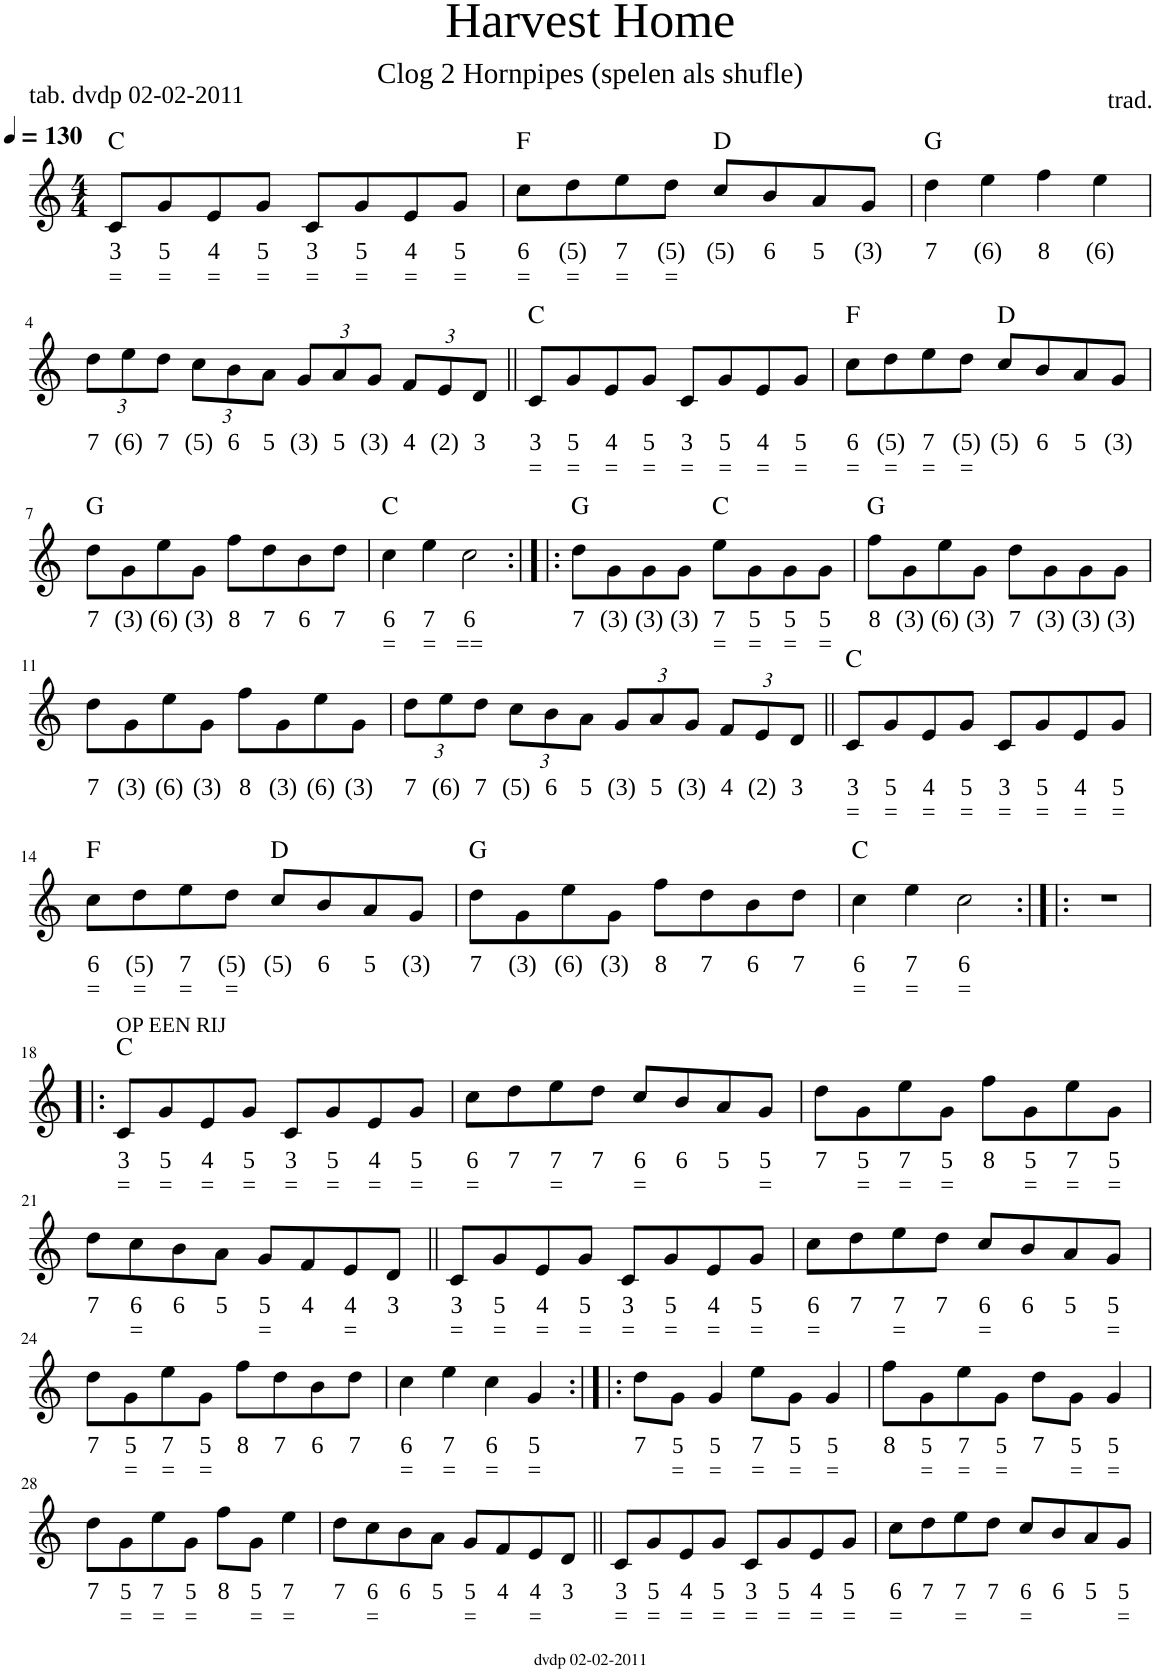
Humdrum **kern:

**kern	**text	**text	**harte
*part1	*part1	*part1	*part1
*staff1	*staff1	*staff1	*
*I"Voice	*	*	*
*clefG2	*	*	*
*k[]	*	*	*
*M4/4	*	*	*
*MM130	*	*	*
=1	=1	=1	=1
!	!LO:LY:b	!LO:LY:b	!
8c/L	3	=	C:maj
!	!LO:LY:b	!LO:LY:b	!
8g/	5	=	.
!	!LO:LY:b	!LO:LY:b	!
8e/	4	=	.
!	!LO:LY:b	!LO:LY:b	!
8g/J	5	=	.
!	!LO:LY:b	!LO:LY:b	!
8c/L	3	=	.
!	!LO:LY:b	!LO:LY:b	!
8g/	5	=	.
!	!LO:LY:b	!LO:LY:b	!
8e/	4	=	.
!	!LO:LY:b	!LO:LY:b	!
8g/J	5	=	.
=2	=2	=2	=2
!	!LO:LY:b	!LO:LY:b	!
8cc\L	6	=	F:maj
!	!LO:LY:b	!LO:LY:b	!
8dd\	(5)	=	.
!	!LO:LY:b	!LO:LY:b	!
8ee\	7	=	.
!	!LO:LY:b	!LO:LY:b	!
8dd\J	(5)	=	.
!	!LO:LY:b	!	!
8cc/L	(5)	.	D:maj
!	!LO:LY:b	!	!
8b/	6	.	.
!	!LO:LY:b	!	!
8a/	5	.	.
!	!LO:LY:b	!	!
8g/J	(3)	.	.
=3	=3	=3	=3
!	!LO:LY:b	!	!
4dd\	7	.	G:maj
!	!LO:LY:b	!	!
4ee\	(6)	.	.
!	!LO:LY:b	!	!
4ffn\	8	.	.
!	!LO:LY:b	!	!
4ee\	(6)	.	.
!!LO:LB:g=z
=4	=4	=4	=4
*Xbrackettup	*	*	*
!	!LO:LY:b	!	!
12dd\L	7	.	.
!	!LO:LY:b	!	!
12ee\	(6)	.	.
!	!LO:LY:b	!	!
12dd\J	7	.	.
!	!LO:LY:b	!	!
12cc\L	(5)	.	.
!	!LO:LY:b	!	!
12b\	6	.	.
!	!LO:LY:b	!	!
12a\J	5	.	.
!	!LO:LY:b	!	!
12g/L	(3)	.	.
!	!LO:LY:b	!	!
12a/	5	.	.
!	!LO:LY:b	!	!
12g/J	(3)	.	.
!	!LO:LY:b	!	!
12f/L	4	.	.
!	!LO:LY:b	!	!
12e/	(2)	.	.
!	!LO:LY:b	!	!
12d/J	3	.	.
=5||	=5||	=5||	=5||
!	!LO:LY:b	!LO:LY:b	!
8c/L	3	=	C:maj
!	!LO:LY:b	!LO:LY:b	!
8g/	5	=	.
!	!LO:LY:b	!LO:LY:b	!
8e/	4	=	.
!	!LO:LY:b	!LO:LY:b	!
8g/J	5	=	.
!	!LO:LY:b	!LO:LY:b	!
8c/L	3	=	.
!	!LO:LY:b	!LO:LY:b	!
8g/	5	=	.
!	!LO:LY:b	!LO:LY:b	!
8e/	4	=	.
!	!LO:LY:b	!LO:LY:b	!
8g/J	5	=	.
=6	=6	=6	=6
!	!LO:LY:b	!LO:LY:b	!
8cc\L	6	=	F:maj
!	!LO:LY:b	!LO:LY:b	!
8dd\	(5)	=	.
!	!LO:LY:b	!LO:LY:b	!
8ee\	7	=	.
!	!LO:LY:b	!LO:LY:b	!
8dd\J	(5)	=	.
!	!LO:LY:b	!	!
8cc/L	(5)	.	D:maj
!	!LO:LY:b	!	!
8b/	6	.	.
!	!LO:LY:b	!	!
8a/	5	.	.
!	!LO:LY:b	!	!
8g/J	(3)	.	.
!!LO:LB:g=z
=7	=7	=7	=7
!	!LO:LY:b	!	!
8dd\L	7	.	G:maj
!	!LO:LY:b	!	!
8g\	(3)	.	.
!	!LO:LY:b	!	!
8ee\	(6)	.	.
!	!LO:LY:b	!	!
8g\J	(3)	.	.
!	!LO:LY:b	!	!
8ffn\L	8	.	.
!	!LO:LY:b	!	!
8dd\	7	.	.
!	!LO:LY:b	!	!
8b\	6	.	.
!	!LO:LY:b	!	!
8dd\J	7	.	.
=8	=8	=8	=8
!	!LO:LY:b	!LO:LY:b	!
4cc\	6	=	C:maj
!	!LO:LY:b	!LO:LY:b	!
4ee\	7	=	.
!	!LO:LY:b	!LO:LY:b	!
2cc\	6	==	.
=9:|!|:	=9:|!|:	=9:|!|:	=9:|!|:
!	!LO:LY:b	!	!
8dd\L	7	.	G:maj
!	!LO:LY:b	!	!
8g\	(3)	.	.
!	!LO:LY:b	!	!
8g\	(3)	.	.
!	!LO:LY:b	!	!
8g\J	(3)	.	.
!	!LO:LY:b	!LO:LY:b	!
8ee\L	7	=	C:maj
!	!LO:LY:b	!LO:LY:b	!
8g\	5	=	.
!	!LO:LY:b	!LO:LY:b	!
8g\	5	=	.
!	!LO:LY:b	!LO:LY:b	!
8g\J	5	=	.
=10	=10	=10	=10
!	!LO:LY:b	!	!
8ff\L	8	.	G:maj
!	!LO:LY:b	!	!
8g\	(3)	.	.
!	!LO:LY:b	!	!
8ee\	(6)	.	.
!	!LO:LY:b	!	!
8g\J	(3)	.	.
!	!LO:LY:b	!	!
8dd\L	7	.	.
!	!LO:LY:b	!	!
8g\	(3)	.	.
!	!LO:LY:b	!	!
8g\	(3)	.	.
!	!LO:LY:b	!	!
8g\J	(3)	.	.
!!LO:LB:g=z
=11	=11	=11	=11
!	!LO:LY:b	!	!
8dd\L	7	.	.
!	!LO:LY:b	!	!
8g\	(3)	.	.
!	!LO:LY:b	!	!
8ee\	(6)	.	.
!	!LO:LY:b	!	!
8g\J	(3)	.	.
!	!LO:LY:b	!	!
8ff\L	8	.	.
!	!LO:LY:b	!	!
8g\	(3)	.	.
!	!LO:LY:b	!	!
8ee\	(6)	.	.
!	!LO:LY:b	!	!
8g\J	(3)	.	.
=12	=12	=12	=12
!	!LO:LY:b	!	!
12dd\L	7	.	.
!	!LO:LY:b	!	!
12ee\	(6)	.	.
!	!LO:LY:b	!	!
12dd\J	7	.	.
!	!LO:LY:b	!	!
12cc\L	(5)	.	.
!	!LO:LY:b	!	!
12b\	6	.	.
!	!LO:LY:b	!	!
12a\J	5	.	.
!	!LO:LY:b	!	!
12g/L	(3)	.	.
!	!LO:LY:b	!	!
12a/	5	.	.
!	!LO:LY:b	!	!
12g/J	(3)	.	.
!	!LO:LY:b	!	!
12f/L	4	.	.
!	!LO:LY:b	!	!
12e/	(2)	.	.
!	!LO:LY:b	!	!
12d/J	3	.	.
=13||	=13||	=13||	=13||
!	!LO:LY:b	!LO:LY:b	!
8c/L	3	=	C:maj
!	!LO:LY:b	!LO:LY:b	!
8g/	5	=	.
!	!LO:LY:b	!LO:LY:b	!
8e/	4	=	.
!	!LO:LY:b	!LO:LY:b	!
8g/J	5	=	.
!	!LO:LY:b	!LO:LY:b	!
8c/L	3	=	.
!	!LO:LY:b	!LO:LY:b	!
8g/	5	=	.
!	!LO:LY:b	!LO:LY:b	!
8e/	4	=	.
!	!LO:LY:b	!LO:LY:b	!
8g/J	5	=	.
!!LO:LB:g=z
=14	=14	=14	=14
!	!LO:LY:b	!LO:LY:b	!
8cc\L	6	=	F:maj
!	!LO:LY:b	!LO:LY:b	!
8dd\	(5)	=	.
!	!LO:LY:b	!LO:LY:b	!
8ee\	7	=	.
!	!LO:LY:b	!LO:LY:b	!
8dd\J	(5)	=	.
!	!LO:LY:b	!	!
8cc/L	(5)	.	D:maj
!	!LO:LY:b	!	!
8b/	6	.	.
!	!LO:LY:b	!	!
8a/	5	.	.
!	!LO:LY:b	!	!
8g/J	(3)	.	.
=15	=15	=15	=15
!	!LO:LY:b	!	!
8dd\L	7	.	G:maj
!	!LO:LY:b	!	!
8g\	(3)	.	.
!	!LO:LY:b	!	!
8ee\	(6)	.	.
!	!LO:LY:b	!	!
8g\J	(3)	.	.
!	!LO:LY:b	!	!
8ffn\L	8	.	.
!	!LO:LY:b	!	!
8dd\	7	.	.
!	!LO:LY:b	!	!
8b\	6	.	.
!	!LO:LY:b	!	!
8dd\J	7	.	.
=16	=16	=16	=16
!	!LO:LY:b	!LO:LY:b	!
4cc\	6	=	C:maj
!	!LO:LY:b	!LO:LY:b	!
4ee\	7	=	.
!	!LO:LY:b	!LO:LY:b	!
2cc\	6	=	.
=17:|!|:	=17:|!|:	=17:|!|:	=17:|!|:
1r	.	.	.
!!LO:LB:g=z
=18!|:	=18!|:	=18!|:	=18!|:
!LO:TX:a:t=OP EEN RIJ	!	!	!
!	!LO:LY:b	!LO:LY:b	!
8c/L	3	=	C:maj
!	!LO:LY:b	!LO:LY:b	!
8g/	5	=	.
!	!LO:LY:b	!LO:LY:b	!
8e/	4	=	.
!	!LO:LY:b	!LO:LY:b	!
8g/J	5	=	.
!	!LO:LY:b	!LO:LY:b	!
8c/L	3	=	.
!	!LO:LY:b	!LO:LY:b	!
8g/	5	=	.
!	!LO:LY:b	!LO:LY:b	!
8e/	4	=	.
!	!LO:LY:b	!LO:LY:b	!
8g/J	5	=	.
=19	=19	=19	=19
!	!LO:LY:b	!LO:LY:b	!
8cc\L	6	=	.
!	!LO:LY:b	!	!
8dd\	7	.	.
!	!LO:LY:b	!LO:LY:b	!
8ee\	7	=	.
!	!LO:LY:b	!	!
8dd\J	7	.	.
!	!LO:LY:b	!LO:LY:b	!
8cc/L	6	=	.
!	!LO:LY:b	!	!
8b/	6	.	.
!	!LO:LY:b	!	!
8a/	5	.	.
!	!LO:LY:b	!LO:LY:b	!
8g/J	5	=	.
=20	=20	=20	=20
!	!LO:LY:b	!	!
8dd\L	7	.	.
!	!LO:LY:b	!LO:LY:b	!
8g\	5	=	.
!	!LO:LY:b	!LO:LY:b	!
8ee\	7	=	.
!	!LO:LY:b	!LO:LY:b	!
8g\J	5	=	.
!	!LO:LY:b	!	!
8ff\L	8	.	.
!	!LO:LY:b	!LO:LY:b	!
8g\	5	=	.
!	!LO:LY:b	!LO:LY:b	!
8ee\	7	=	.
!	!LO:LY:b	!LO:LY:b	!
8g\J	5	=	.
!!LO:LB:g=z
=21	=21	=21	=21
!	!LO:LY:b	!	!
8dd\L	7	.	.
!	!LO:LY:b	!LO:LY:b	!
8cc\	6	=	.
!	!LO:LY:b	!	!
8b\	6	.	.
!	!LO:LY:b	!	!
8a\J	5	.	.
!	!LO:LY:b	!LO:LY:b	!
8g/L	5	=	.
!	!LO:LY:b	!	!
8f/	4	.	.
!	!LO:LY:b	!LO:LY:b	!
8e/	4	=	.
!	!LO:LY:b	!	!
8d/J	3	.	.
=22||	=22||	=22||	=22||
!	!LO:LY:b	!LO:LY:b	!
8c/L	3	=	.
!	!LO:LY:b	!LO:LY:b	!
8g/	5	=	.
!	!LO:LY:b	!LO:LY:b	!
8e/	4	=	.
!	!LO:LY:b	!LO:LY:b	!
8g/J	5	=	.
!	!LO:LY:b	!LO:LY:b	!
8c/L	3	=	.
!	!LO:LY:b	!LO:LY:b	!
8g/	5	=	.
!	!LO:LY:b	!LO:LY:b	!
8e/	4	=	.
!	!LO:LY:b	!LO:LY:b	!
8g/J	5	=	.
=23	=23	=23	=23
!	!LO:LY:b	!LO:LY:b	!
8cc\L	6	=	.
!	!LO:LY:b	!	!
8dd\	7	.	.
!	!LO:LY:b	!LO:LY:b	!
8ee\	7	=	.
!	!LO:LY:b	!	!
8dd\J	7	.	.
!	!LO:LY:b	!LO:LY:b	!
8cc/L	6	=	.
!	!LO:LY:b	!	!
8b/	6	.	.
!	!LO:LY:b	!	!
8a/	5	.	.
!	!LO:LY:b	!LO:LY:b	!
8g/J	5	=	.
!!LO:LB:g=z
=24	=24	=24	=24
!	!LO:LY:b	!	!
8dd\L	7	.	.
!	!LO:LY:b	!LO:LY:b	!
8g\	5	=	.
!	!LO:LY:b	!LO:LY:b	!
8ee\	7	=	.
!	!LO:LY:b	!LO:LY:b	!
8g\J	5	=	.
!	!LO:LY:b	!	!
8ff\L	8	.	.
!	!LO:LY:b	!	!
8dd\	7	.	.
!	!LO:LY:b	!	!
8b\	6	.	.
!	!LO:LY:b	!	!
8dd\J	7	.	.
=25	=25	=25	=25
!	!LO:LY:b	!LO:LY:b	!
4cc\	6	=	.
!	!LO:LY:b	!LO:LY:b	!
4ee\	7	=	.
!	!LO:LY:b	!LO:LY:b	!
4cc\	6	=	.
!	!LO:LY:b	!LO:LY:b	!
4g/	5	=	.
=26:|!|:	=26:|!|:	=26:|!|:	=26:|!|:
!	!LO:LY:b	!	!
8dd\L	7	.	.
!	!LO:LY:b	!LO:LY:b	!
8g\J	5	=	.
!	!LO:LY:b	!LO:LY:b	!
4g/	5	=	.
!	!LO:LY:b	!LO:LY:b	!
8ee\L	7	=	.
!	!LO:LY:b	!LO:LY:b	!
8g\J	5	=	.
!	!LO:LY:b	!LO:LY:b	!
4g/	5	=	.
=27	=27	=27	=27
!	!LO:LY:b	!	!
8ff\L	8	.	.
!	!LO:LY:b	!LO:LY:b	!
8g\	5	=	.
!	!LO:LY:b	!LO:LY:b	!
8ee\	7	=	.
!	!LO:LY:b	!LO:LY:b	!
8g\J	5	=	.
!	!LO:LY:b	!	!
8dd\L	7	.	.
!	!LO:LY:b	!LO:LY:b	!
8g\J	5	=	.
!	!LO:LY:b	!LO:LY:b	!
4g/	5	=	.
!!LO:LB:g=z
=28	=28	=28	=28
!	!LO:LY:b	!	!
8dd\L	7	.	.
!	!LO:LY:b	!LO:LY:b	!
8g\	5	=	.
!	!LO:LY:b	!LO:LY:b	!
8ee\	7	=	.
!	!LO:LY:b	!LO:LY:b	!
8g\J	5	=	.
!	!LO:LY:b	!	!
8ff\L	8	.	.
!	!LO:LY:b	!LO:LY:b	!
8g\J	5	=	.
!	!LO:LY:b	!LO:LY:b	!
4ee\	7	=	.
=29	=29	=29	=29
!	!LO:LY:b	!	!
8dd\L	7	.	.
!	!LO:LY:b	!LO:LY:b	!
8cc\	6	=	.
!	!LO:LY:b	!	!
8b\	6	.	.
!	!LO:LY:b	!	!
8a\J	5	.	.
!	!LO:LY:b	!LO:LY:b	!
8g/L	5	=	.
!	!LO:LY:b	!	!
8f/	4	.	.
!	!LO:LY:b	!LO:LY:b	!
8e/	4	=	.
!	!LO:LY:b	!	!
8d/J	3	.	.
=30||	=30||	=30||	=30||
!	!LO:LY:b	!LO:LY:b	!
8c/L	3	=	.
!	!LO:LY:b	!LO:LY:b	!
8g/	5	=	.
!	!LO:LY:b	!LO:LY:b	!
8e/	4	=	.
!	!LO:LY:b	!LO:LY:b	!
8g/J	5	=	.
!	!LO:LY:b	!LO:LY:b	!
8c/L	3	=	.
!	!LO:LY:b	!LO:LY:b	!
8g/	5	=	.
!	!LO:LY:b	!LO:LY:b	!
8e/	4	=	.
!	!LO:LY:b	!LO:LY:b	!
8g/J	5	=	.
=31	=31	=31	=31
!	!LO:LY:b	!LO:LY:b	!
8cc\L	6	=	.
!	!LO:LY:b	!	!
8dd\	7	.	.
!	!LO:LY:b	!LO:LY:b	!
8ee\	7	=	.
!	!LO:LY:b	!	!
8dd\J	7	.	.
!	!LO:LY:b	!LO:LY:b	!
8cc/L	6	=	.
!	!LO:LY:b	!	!
8b/	6	.	.
!	!LO:LY:b	!	!
8a/	5	.	.
!	!LO:LY:b	!LO:LY:b	!
8g/J	5	=	.
=	=	=	=
*-	*-	*-	*-
